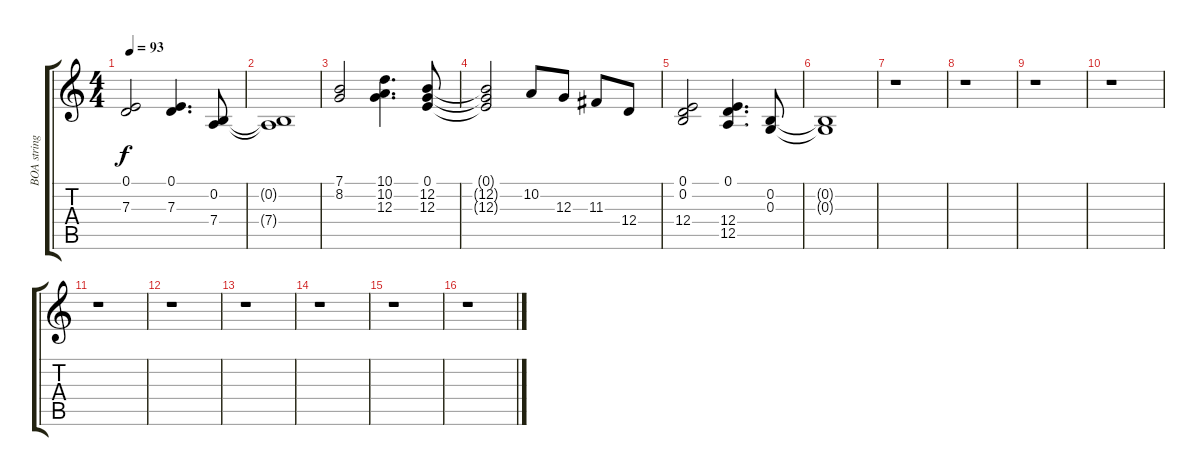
\track ("BOA strings2" "BOA string") {instrument stringensemble2}
\staff {score tabs}
\tuning (E4 B3 G3 D3 A2 E2) {hide}
\ts (4 4)
\tempo 93
\clef g2
\ks c
(0.1 7.3).2{dy f} (0.1 7.3).4{d} (0.2 7.4).8 |
(0.2{t} 7.4{t}).1 |
(7.1 8.2).2 (10.1 10.2 12.3).4{d} (0.1 12.2 12.3).8 |
(0.1{t} 12.2{t} 12.3{t}).2 10.2.8 12.3.8 11.3.8 12.4.8 |
(0.1 0.2 12.4).2 (0.1 12.4 12.5).4{d} (0.2 0.3).8 |
(0.2{t} 0.3{t}).1 |
r.1 |
r.1 |
r.1 |
r.1 |
r.1 |
r.1 |
r.1 |
r.1 |
r.1 |
r.1
